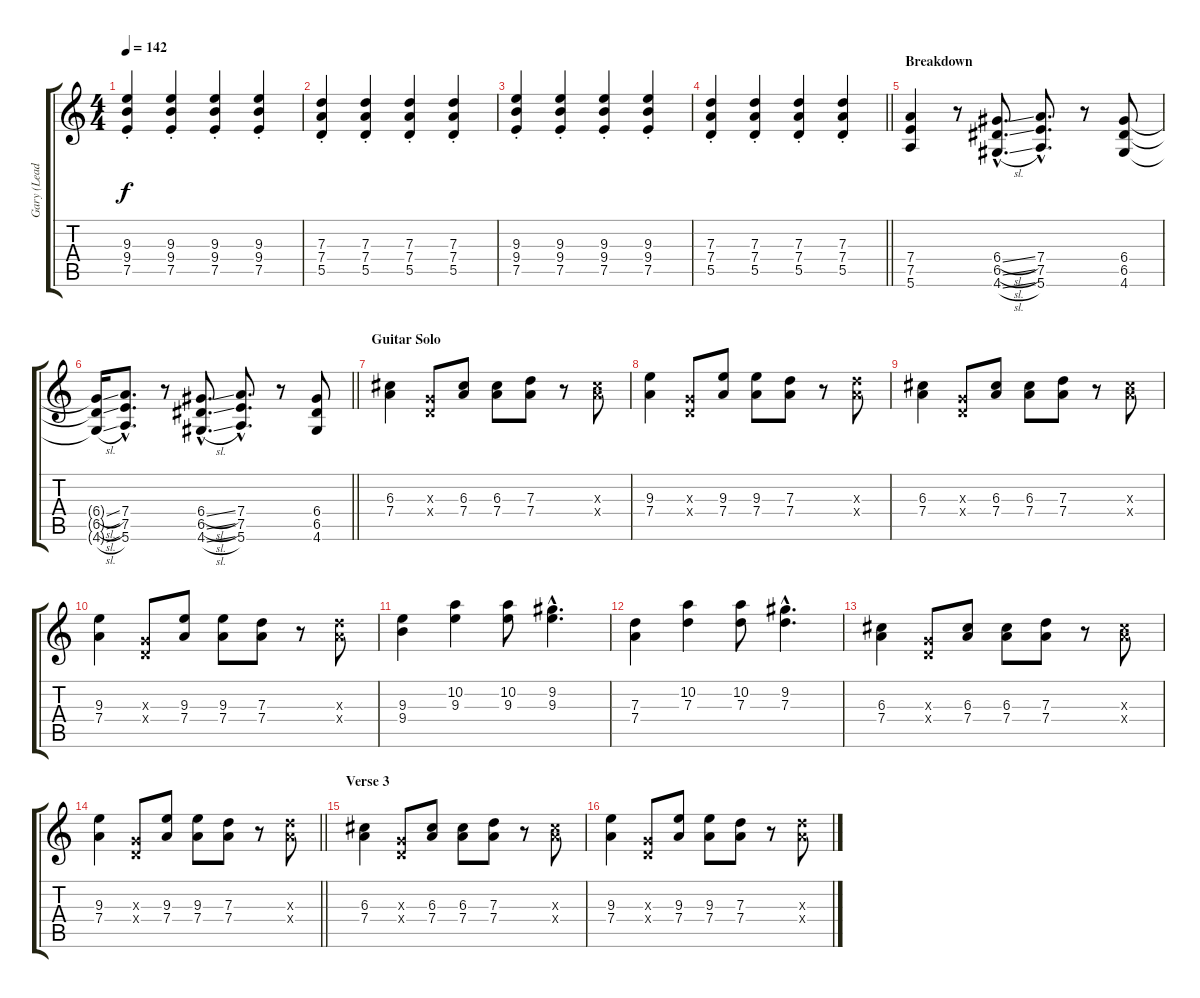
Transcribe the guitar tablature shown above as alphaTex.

\track ("Gary (Lead Guitar)" "Gary (Lead") {instrument distortionguitar}
\staff {score tabs}
\tuning (E4 B3 G3 D3 A2 E2) {hide}
\ts (4 4)
\tempo 142
\clef g2
\ks c
(9.3{st} 9.4{st} 7.5{st}).4{dy f} (9.3{st} 9.4{st} 7.5{st}).4 (9.3{st} 9.4{st} 7.5{st}).4 (9.3{st} 9.4{st} 7.5{st}).4 |
(7.3{st} 7.4{st} 5.5{st}).4 (7.3{st} 7.4{st} 5.5{st}).4 (7.3{st} 7.4{st} 5.5{st}).4 (7.3{st} 7.4{st} 5.5{st}).4 |
(9.3{st} 9.4{st} 7.5{st}).4 (9.3{st} 9.4{st} 7.5{st}).4 (9.3{st} 9.4{st} 7.5{st}).4 (9.3{st} 9.4{st} 7.5{st}).4 |
\barLineRight lightlight
(7.3{st} 7.4{st} 5.5{st}).4 (7.3{st} 7.4{st} 5.5{st}).4 (7.3{st} 7.4{st} 5.5{st}).4 (7.3{st} 7.4{st} 5.5{st}).4 |
\section ("" "Breakdown")
(7.4 7.5 5.6).4 r.8 (6.4{sl hac} 6.5{sl hac} 4.6{sl hac}).8{d} (7.4{hac} 7.5{hac} 5.6{hac}).8{d} r.8 (6.4 6.5 4.6).8 |
\barLineRight lightlight
(6.4{sl t} 6.5{sl t} 4.6{sl t}).16 (7.4{hac} 7.5{hac} 5.6{hac}).8{d} r.8 (6.4{sl hac} 6.5{sl hac} 4.6{sl hac}).8{d} (7.4{hac} 7.5{hac} 5.6{hac}).8{d} r.8 (6.4 6.5 4.6).8 |
\section ("" "Guitar Solo")
(6.3 7.4).4 (0.3{x} 0.4{x}).8 (6.3 7.4).8 (6.3 7.4).8 (7.3 7.4).8 r.8 (6.3{x} 7.4{x}).8 |
(9.3 7.4).4 (0.3{x} 0.4{x}).8 (9.3 7.4).8 (9.3 7.4).8 (7.3 7.4).8 r.8 (7.3{x} 7.4{x}).8 |
(6.3 7.4).4 (0.3{x} 0.4{x}).8 (6.3 7.4).8 (6.3 7.4).8 (7.3 7.4).8 r.8 (6.3{x} 7.4{x}).8 |
(9.3 7.4).4 (0.3{x} 0.4{x}).8 (9.3 7.4).8 (9.3 7.4).8 (7.3 7.4).8 r.8 (7.3{x} 7.4{x}).8 |
(9.3 9.4).4 (10.2 9.3).4 (10.2 9.3).8 (9.2{hac} 9.3{hac}).4{d} |
(7.3 7.4).4 (10.2 7.3).4 (10.2 7.3).8 (9.2{hac} 7.3{hac}).4{d} |
(6.3 7.4).4 (0.3{x} 0.4{x}).8 (6.3 7.4).8 (6.3 7.4).8 (7.3 7.4).8 r.8 (6.3{x} 7.4{x}).8 |
\barLineRight lightlight
(9.3 7.4).4 (0.3{x} 0.4{x}).8 (9.3 7.4).8 (9.3 7.4).8 (7.3 7.4).8 r.8 (7.3{x} 7.4{x}).8 |
\section ("" "Verse 3")
(6.3 7.4).4 (0.3{x} 0.4{x}).8 (6.3 7.4).8 (6.3 7.4).8 (7.3 7.4).8 r.8 (6.3{x} 7.4{x}).8 |
(9.3 7.4).4 (0.3{x} 0.4{x}).8 (9.3 7.4).8 (9.3 7.4).8 (7.3 7.4).8 r.8 (7.3{x} 7.4{x}).8
